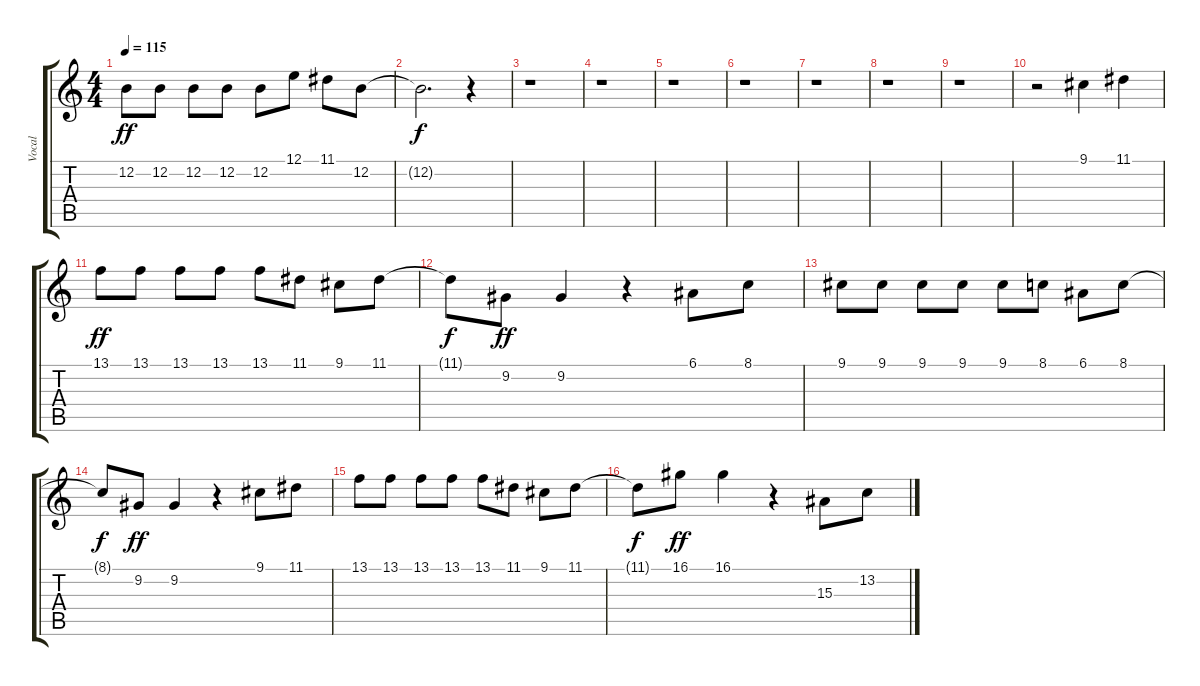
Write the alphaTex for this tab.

\track ("Vocal" "Vocal") {instrument oboe}
\staff {score tabs}
\tuning (E4 B3 G3 D3 A2 E2) {hide}
\ts (4 4)
\tempo 115
\clef g2
\ks c
12.2.8{dy ff} 12.2.8 12.2.8 12.2.8 12.2.8 12.1.8 11.1.8 12.2.8 |
12.2{t}.2{d dy f} r.4 |
r.1 |
r.1 |
r.1 |
r.1 |
r.1 |
r.1 |
r.1 |
r.2 9.1.4 11.1.4 |
13.1.8{dy ff} 13.1.8 13.1.8 13.1.8 13.1.8 11.1.8 9.1.8 11.1.8 |
11.1{t}.8{dy f} 9.2.8{dy ff} 9.2.4 r.4 6.1.8 8.1.8 |
9.1.8 9.1.8 9.1.8 9.1.8 9.1.8 8.1.8 6.1.8 8.1.8 |
8.1{t}.8{dy f} 9.2.8{dy ff} 9.2.4 r.4 9.1.8 11.1.8 |
13.1.8 13.1.8 13.1.8 13.1.8 13.1.8 11.1.8 9.1.8 11.1.8 |
11.1{t}.8{dy f} 16.1.8{dy ff} 16.1.4 r.4 15.3.8 13.2.8
